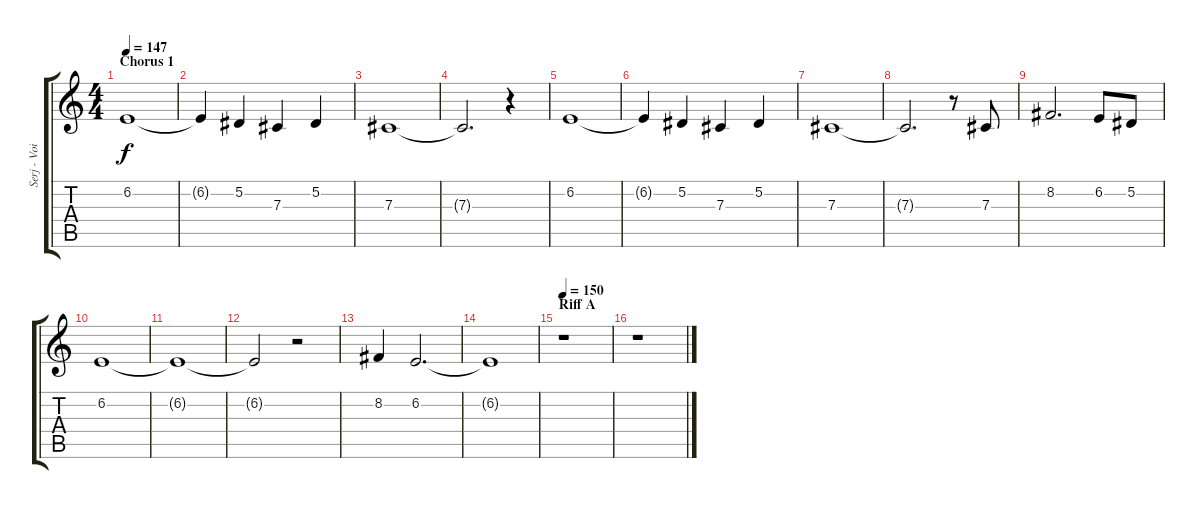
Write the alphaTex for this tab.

\track ("Serj - Voice" "Serj - Voi") {instrument synthvoice}
\staff {score tabs}
\tuning (Eb4 Bb3 Gb3 Db3 Ab2 Db2) {hide}
\ts (4 4)
\section ("" "Chorus 1")
\tempo 147
\clef g2
\ks c
6.2.1{dy f} |
6.2{t}.4 5.2.4 7.3.4 5.2.4 |
7.3.1 |
7.3{t}.2{d} r.4 |
6.2.1 |
6.2{t}.4 5.2.4 7.3.4 5.2.4 |
7.3.1 |
7.3{t}.2{d} r.8 7.3.8 |
8.2.2{d} 6.2.8 5.2.8 |
6.2.1 |
6.2{t}.1 |
6.2{t}.2 r.2 |
8.2.4 6.2.2{d} |
6.2{t}.1 |
\section ("" "Riff A")
\tempo 150
r.1 |
r.1
